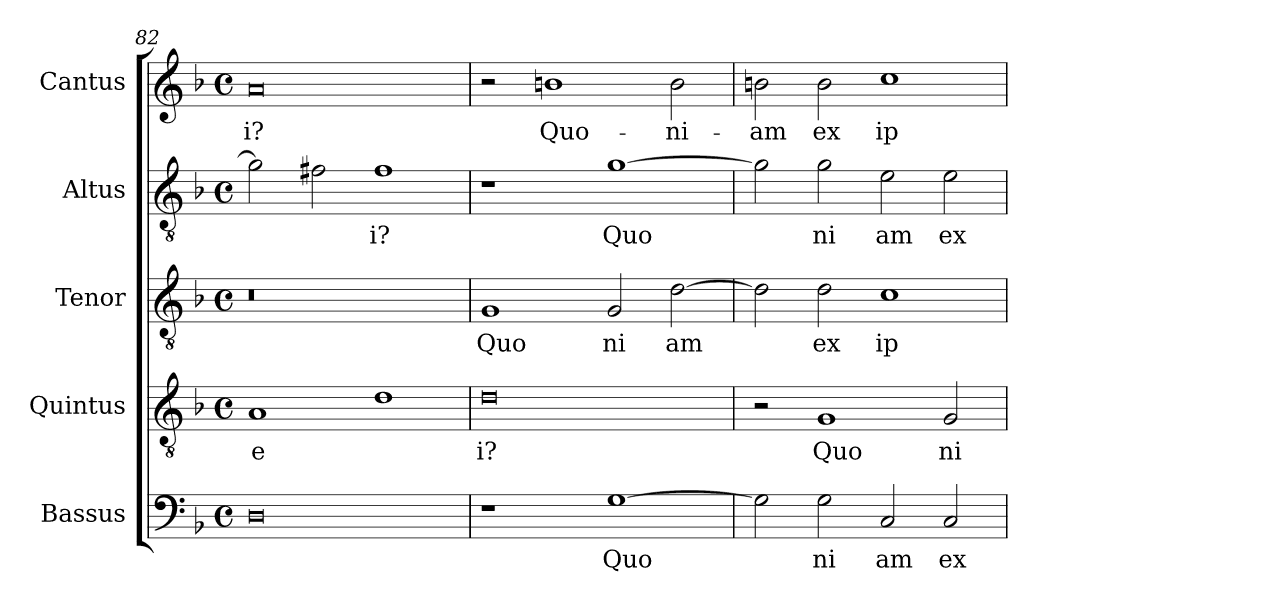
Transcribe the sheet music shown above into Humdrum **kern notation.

**kern	**text	**kern	**text	**kern	**text	**kern	**text	**kern	**text
*part5	*part5	*part4	*part4	*part3	*part3	*part2	*part2	*part1	*part1
*staff5	*staff5	*staff4	*staff4	*staff3	*staff3	*staff2	*staff2	*staff1	*staff1
*I"Bassus	*	*I"Quintus	*	*I"Tenor	*	*I"Altus	*	*I"Cantus	*
*clefF4	*	*clefGv2	*	*clefGv2	*	*clefGv2	*	*clefG2	*
*k[b-]	*	*k[b-]	*	*k[b-]	*	*k[b-]	*	*k[b-]	*
*F:	*	*F:	*	*F:	*	*F:	*	*F:	*
*M4/4	*	*M4/4	*	*M4/4	*	*M4/4	*	*M4/4	*
*met(c)	*	*met(c)	*	*met(c)	*	*met(c)	*	*met(c)	*
=82	=82	=82	=82	=82	=82	=82	=82	=82	=82
!	!	!	!LO:LY:b:rj	!	!	!	!	!	!LO:LY:b:cj
0D	.	1A	e	0r	.	2g\]	.	0a	-i?
.	.	.	.	.	.	2f#X\	.	.	.
!	!	!	!	!	!	!	!LO:LY:b:cj	!	!
.	.	1d	.	.	.	1f#	i?	.	.
=83	=83	=83	=83	=83	=83	=83	=83	=83	=83
!	!	!	!LO:LY:b:cj	!	!LO:LY:b:cj	!	!	!	!
1r	.	0d	i?	1G	Quo	1r	.	2r	.
!	!	!	!	!	!	!	!	!	!LO:LY:b:cj
.	.	.	.	.	.	.	.	1bn	Quo-
!	!LO:LY:b	!	!	!	!LO:LY:b:cj	!	!LO:LY:b	!	!
[>1G	Quo	.	.	2G/	ni	[>1g	Quo	.	.
!	!	!	!	!	!LO:LY:b	!	!	!	!LO:LY:b:cj
.	.	.	.	[>2d\	am	.	.	2b\	-ni-
=84	=84	=84	=84	=84	=84	=84	=84	=84	=84
!	!	!	!	!	!	!	!	!	!LO:LY:b:cj
2G\]	.	2r	.	2d\]	.	2g\]	.	2bn\	-am
!	!LO:LY:b:cj	!	!LO:LY:b:cj	!	!LO:LY:b:cj	!	!LO:LY:b:cj	!	!LO:LY:b:cj
2G\	ni	1G	Quo	2d\	ex	2g\	ni	2b\	ex
!	!LO:LY:b:cj	!	!	!	!LO:LY:b:cj	!	!LO:LY:b:cj	!	!LO:LY:b:cj
2C/	am	.	.	1c	ip	2e\	am	1cc	ip-
!	!LO:LY:b:cj	!	!LO:LY:b:cj	!	!	!	!LO:LY:b:cj	!	!
2C/	ex	2G/	ni	.	.	2e\	ex	.	.
=	=	=	=	=	=	=	=	=	=
*-	*-	*-	*-	*-	*-	*-	*-	*-	*-
